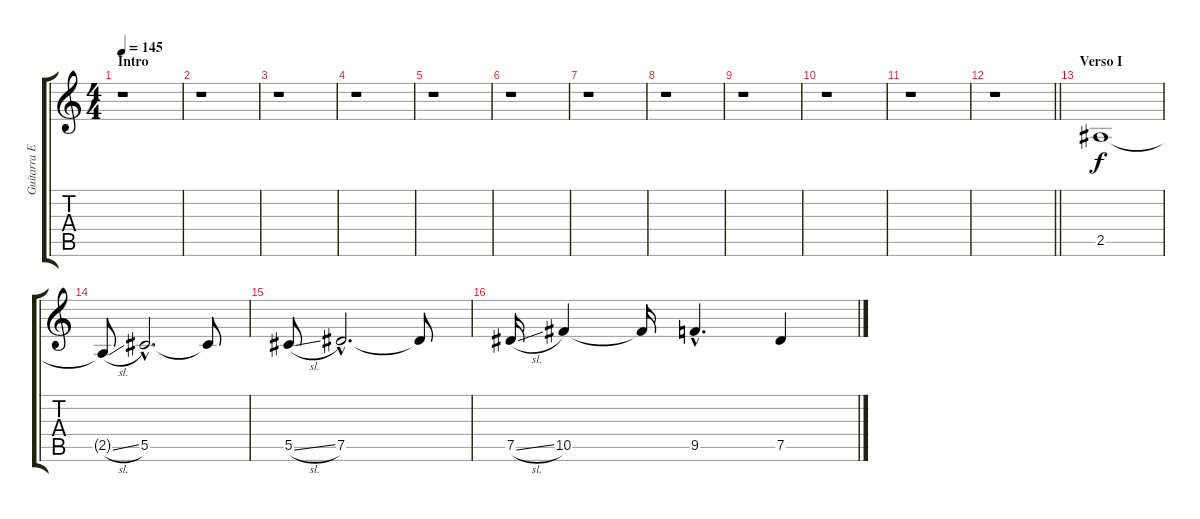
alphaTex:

\track ("Guitarra Extra" "Guitarra E") {instrument distortionguitar}
\staff {score tabs}
\tuning (Eb4 Bb3 Gb3 Db3 Ab2 Eb2) {hide}
\ts (4 4)
\section ("" "Intro")
\tempo 145
\clef g2
\ks c
r.1{dy f instrument distortionguitar} |
r.1 |
r.1 |
r.1 |
r.1 |
r.1 |
r.1 |
r.1 |
r.1 |
r.1 |
r.1 |
\barLineRight lightlight
r.1 |
\section ("" "Verso I")
2.5.1 |
2.5{sl t}.8 5.5{hac}.2{d} 5.5{t}.8 |
5.5{sl}.8 7.5{hac}.2{d} 7.5{t}.8 |
7.5{sl}.16 10.5.4 10.5{t}.16 9.5{hac}.4{d} 7.5.4
